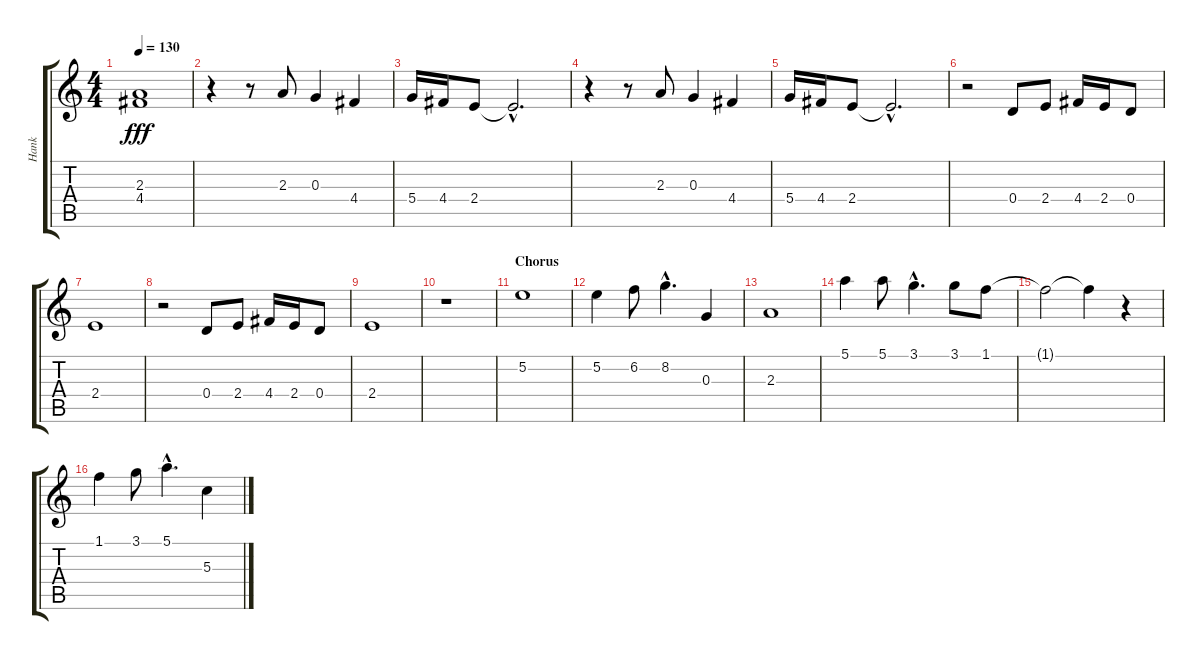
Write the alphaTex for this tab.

\track ("Hank" "Hank") {instrument electricguitarclean}
\staff {score tabs}
\tuning (E4 B3 G3 D3 A2 E2) {hide}
\ts (4 4)
\tempo 130
\clef g2
\ks c
(2.3 4.4).1{dy fff} |
r.4 r.8 2.3.8 0.3.4 4.4.4 |
5.4.16 4.4.16 2.4.8 2.4{hac t}.2{d} |
r.4 r.8 2.3.8 0.3.4 4.4.4 |
5.4.16 4.4.16 2.4.8 2.4{hac t}.2{d} |
r.2 0.4.8 2.4.8 4.4.16 2.4.16 0.4.8 |
2.4.1 |
r.2 0.4.8 2.4.8 4.4.16 2.4.16 0.4.8 |
2.4.1 |
r.1 |
\section ("" "Chorus")
5.2.1 |
5.2.4 6.2.8 8.2{hac}.4{d} 0.3.4 |
2.3.1 |
5.1.4 5.1.8 3.1{hac}.4{d} 3.1.8 1.1.8 |
1.1{t}.2 1.1{t}.4 r.4 |
1.1.4 3.1.8 5.1{hac}.4{d} 5.3.4
